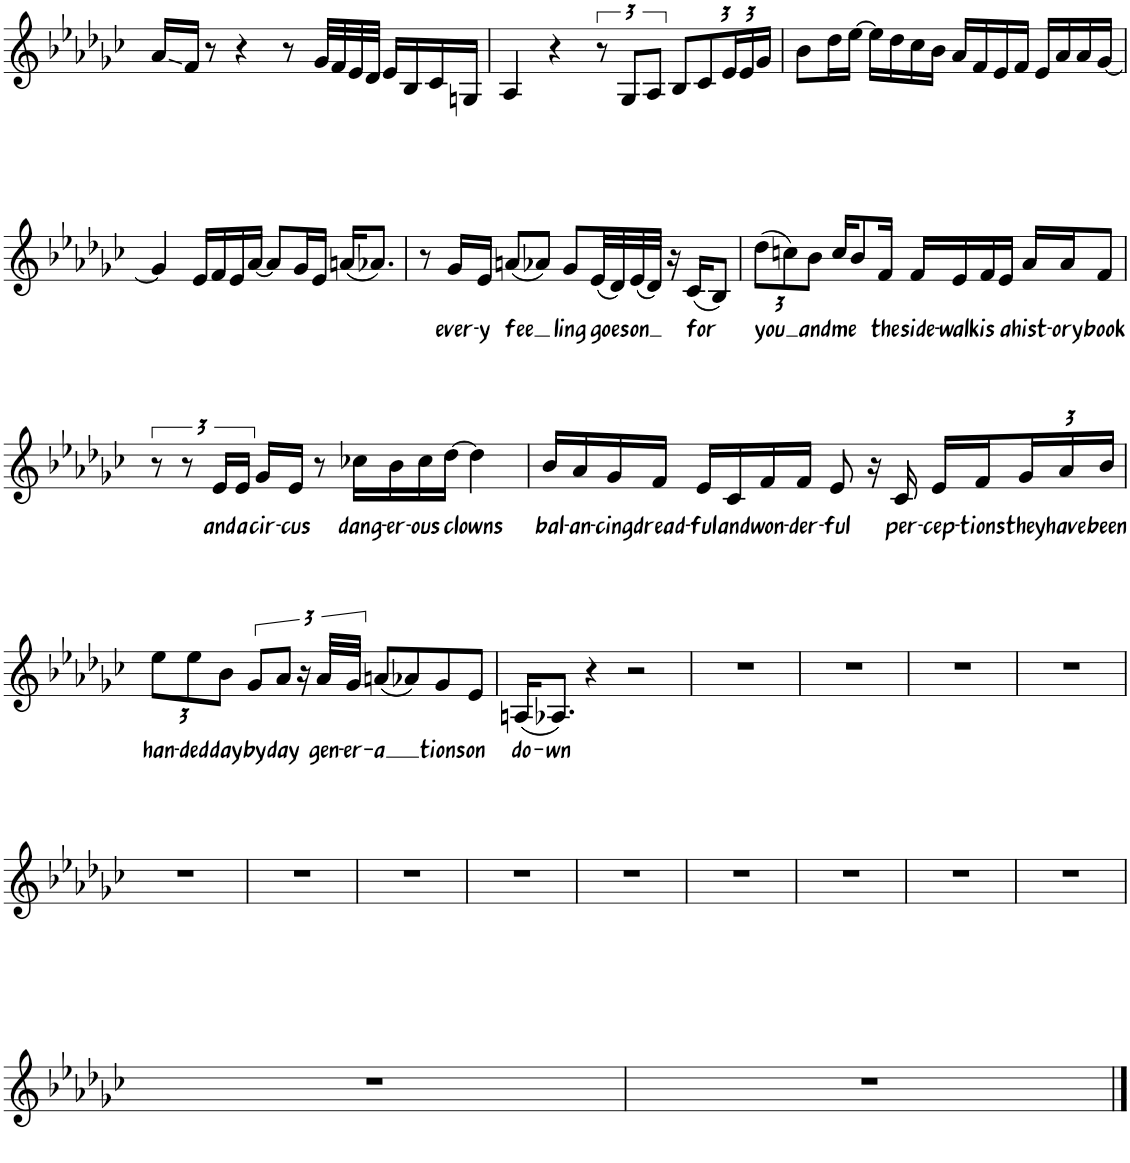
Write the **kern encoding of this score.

**kern	**text
*part1	*part1
*staff1	*staff1
*I"Piano	*
*I'Pno.	*
!!LO:PB:g=z
*clefG2	*
*k[b-e-a-d-g-c-]	*
*M4/4	*
=29	=29
16a-/LL	.
16f/JJ	.
8r	.
4r	.
8r	.
32g-/LLL	.
32f/	.
32e-/	.
32d-/JJJ	.
16e-/LL	.
16B-/	.
16c-/	.
16Gn/JJ	.
=30	=30
4A-/	.
4r	.
12r	.
12G-/L	.
12A-/J	.
*Xbrackettup	*
12B-/L	.
12c-/	.
36e-/L	.
36e-/	.
36g-/JJ	.
=31	=31
8b-\L	.
16dd-\L	.
[16ee-\JJ	.
16ee-\LL]	.
16dd-\	.
16cc-\	.
16b-\JJ	.
16a-/LL	.
16f/	.
16e-/	.
16f/JJ	.
16e-/LL	.
16a-/	.
16a-/	.
[16g-/JJ	.
!!LO:LB:g=z
=32	=32
4g-/]	.
16e-/LL	.
16f/	.
16e-/	.
[16a-/JJ	.
8a-/L]	.
16g-/L	.
16e-/JJ	.
(16an/KL	.
8.a-X/J)	.
=33	=33
8r	.
!	!LO:LY:b
16g-/LL	ever-
!	!LO:LY:b
16e-/JJ	-y
!	!LO:LY:b
(8an/L	fee
8a-X/J)	.
!	!LO:LY:b
8g-/L	ling
!	!LO:LY:b
(32e-/LL	goes
32d-/)	.
!	!LO:LY:b
(32e-/	on
32d-/JJJ)	.
16r	.
!	!LO:LY:b
(16c-/KL	for
8B-/J)	.
=34	=34
!	!LO:LY:b
(12dd-\L	you
12ccn\)	.
!	!LO:LY:b
12b-\J	and
!	!LO:LY:b
16cc/KL	me
8b-/	.
!	!LO:LY:b
16f/Jk	the
!	!LO:LY:b
16f/LL	side-
!	!LO:LY:b
16e-/	-walk
!	!LO:LY:b
16f/	is
!	!LO:LY:b
16e-/JJ	a
!	!LO:LY:b
16a-/LL	hist-
!	!LO:LY:b
16a-/J	-ory
!	!LO:LY:b
8f/J	book
!!LO:LB:g=z
=35	=35
*brackettup	*
12r	.
12r	.
!	!LO:LY:b
24e-/LL	and
!	!LO:LY:b
24e-/JJ	a
!	!LO:LY:b
16g-/LL	cir-
!	!LO:LY:b
16e-/JJ	-cus
8r	.
!	!LO:LY:b
16cc-X\LL	dang-
!	!LO:LY:b
16b-\	-er-
!	!LO:LY:b
16cc-\	-ous
!	!LO:LY:b
[16dd-\JJ	clowns
4dd-\]	.
=36	=36
!	!LO:LY:b
16b-/LL	bal-
!	!LO:LY:b
16a-/	-an-
!	!LO:LY:b
16g-/	-cing
!	!LO:LY:b
16f/JJ	dread-
!	!LO:LY:b
16e-/LL	-ful
!	!LO:LY:b
16c-/	and
!	!LO:LY:b
16f/	won-
!	!LO:LY:b
16f/JJ	-der-
!	!LO:LY:b
8e-/	-ful
16r	.
!	!LO:LY:b
16c-/	per-
!	!LO:LY:b
16e-/LL	-cep-
!	!LO:LY:b
16f/	-tions
*Xbrackettup	*
!	!LO:LY:b
24g-/	they
!	!LO:LY:b
24a-/	have
!	!LO:LY:b
24b-/JJ	been
!!LO:LB:g=z
=37	=37
!	!LO:LY:b
12ee-\L	han-
!	!LO:LY:b
12ee-\	-ded
!	!LO:LY:b
12b-\J	day
*brackettup	*
!	!LO:LY:b
12g-/L	by
!	!LO:LY:b
12a-/J	day
24r	.
!	!LO:LY:b
48a-/LLL	gen-
!	!LO:LY:b
48g-/JJJ	-er-
!	!LO:LY:b
(8an/L	-a
8a-X/)	.
!	!LO:LY:b
8g-/	tions
!	!LO:LY:b
8e-/J	on
=38	=38
!	!LO:LY:b
(16An/KL	do-
!	!LO:LY:b
8.A-X/J)	-wn
4r	.
2r	.
=39	=39
1r	.
=40	=40
1r	.
=41	=41
1r	.
=42	=42
1r	.
!!LO:LB:g=z
=43	=43
1r	.
=44	=44
1r	.
=45	=45
1r	.
=46	=46
1r	.
=47	=47
1r	.
=48	=48
1r	.
=49	=49
1r	.
=50	=50
1r	.
=51	=51
1r	.
!!LO:LB:g=z
=52	=52
1r	.
=53	=53
1r	.
==	==
*-	*-
